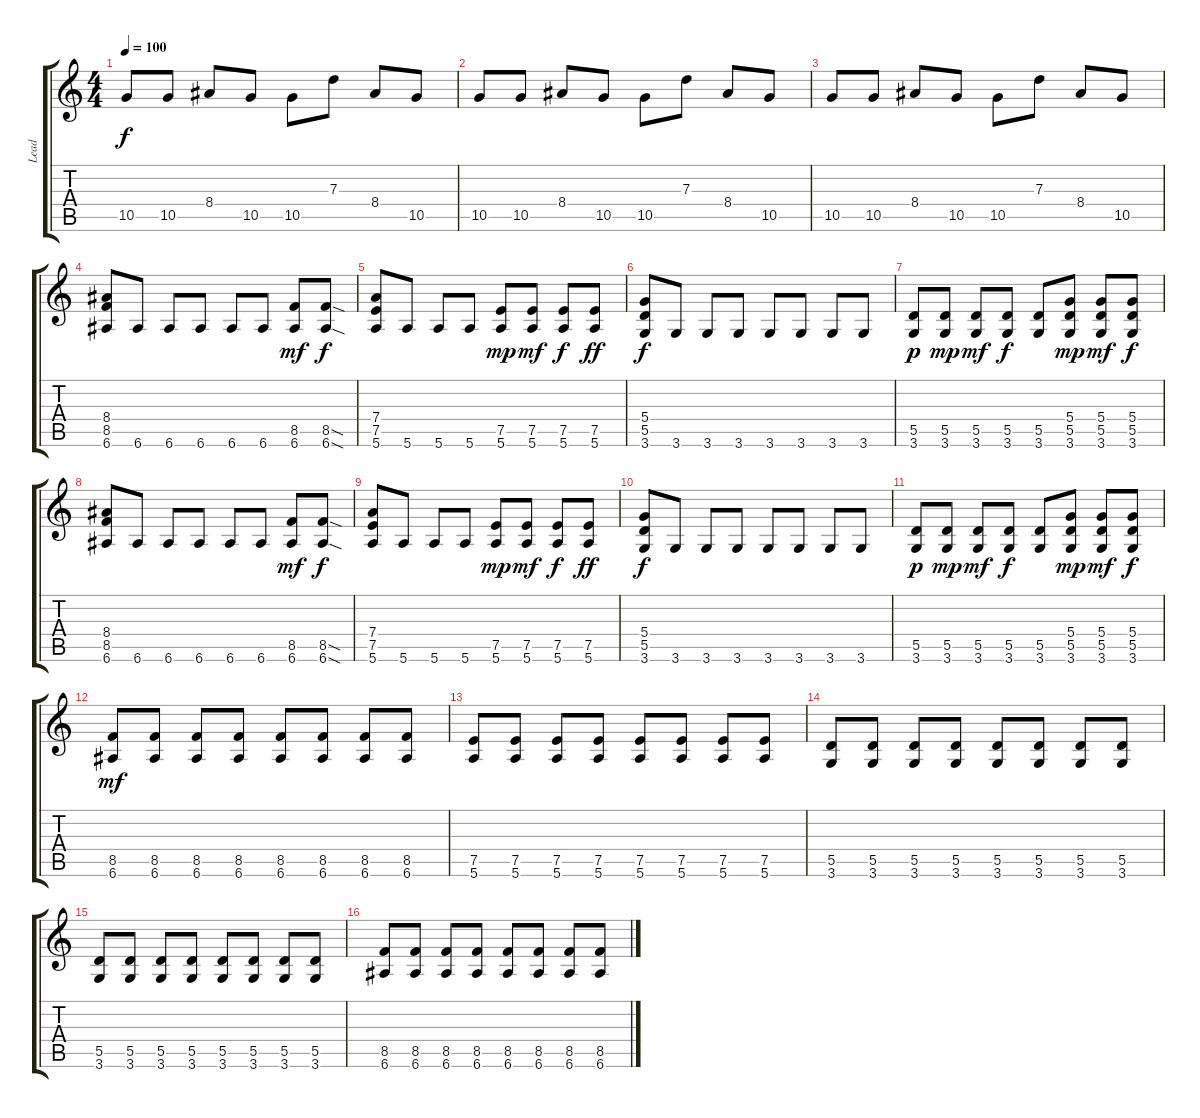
\track ("Lead" "Lead") {instrument distortionguitar}
\staff {score tabs}
\tuning (E4 B3 G3 D3 A2 E2) {hide}
\ts (4 4)
\tempo 100
\clef g2
\ks c
10.5.8{dy f} 10.5.8 8.4.8 10.5.8 10.5.8 7.3.8 8.4.8 10.5.8 |
10.5.8 10.5.8 8.4.8 10.5.8 10.5.8 7.3.8 8.4.8 10.5.8 |
10.5.8 10.5.8 8.4.8 10.5.8 10.5.8 7.3.8 8.4.8 10.5.8 |
(8.4 8.5 6.6).8{instrument overdrivenguitar} 6.6.8 6.6.8 6.6.8 6.6.8 6.6.8 (8.5 6.6).8{dy mf} (8.5{sod} 6.6{sod}).8{dy f} |
(7.4 7.5 5.6).8 5.6.8 5.6.8 5.6.8 (7.5 5.6).8{dy mp} (7.5 5.6).8{dy mf} (7.5 5.6).8{dy f} (7.5 5.6).8{dy ff} |
(5.4 5.5 3.6).8{dy f} 3.6.8 3.6.8 3.6.8 3.6.8 3.6.8 3.6.8 3.6.8 |
(5.5 3.6).8{dy p} (5.5 3.6).8{dy mp} (5.5 3.6).8{dy mf} (5.5 3.6).8{dy f} (5.5 3.6).8 (5.4 5.5 3.6).8{dy mp} (5.4 5.5 3.6).8{dy mf} (5.4 5.5 3.6).8{dy f} |
(8.4 8.5 6.6).8{instrument overdrivenguitar} 6.6.8 6.6.8 6.6.8 6.6.8 6.6.8 (8.5 6.6).8{dy mf} (8.5{sod} 6.6{sod}).8{dy f} |
(7.4 7.5 5.6).8 5.6.8 5.6.8 5.6.8 (7.5 5.6).8{dy mp} (7.5 5.6).8{dy mf} (7.5 5.6).8{dy f} (7.5 5.6).8{dy ff} |
(5.4 5.5 3.6).8{dy f} 3.6.8 3.6.8 3.6.8 3.6.8 3.6.8 3.6.8 3.6.8 |
(5.5 3.6).8{dy p} (5.5 3.6).8{dy mp} (5.5 3.6).8{dy mf} (5.5 3.6).8{dy f} (5.5 3.6).8 (5.4 5.5 3.6).8{dy mp} (5.4 5.5 3.6).8{dy mf} (5.4 5.5 3.6).8{dy f} |
(8.5 6.6).8{dy mf} (8.5 6.6).8 (8.5 6.6).8 (8.5 6.6).8 (8.5 6.6).8 (8.5 6.6).8 (8.5 6.6).8 (8.5 6.6).8 |
(7.5 5.6).8 (7.5 5.6).8 (7.5 5.6).8 (7.5 5.6).8 (7.5 5.6).8 (7.5 5.6).8 (7.5 5.6).8 (7.5 5.6).8 |
(5.5 3.6).8 (5.5 3.6).8 (5.5 3.6).8 (5.5 3.6).8 (5.5 3.6).8 (5.5 3.6).8 (5.5 3.6).8 (5.5 3.6).8 |
(5.5 3.6).8 (5.5 3.6).8 (5.5 3.6).8 (5.5 3.6).8 (5.5 3.6).8 (5.5 3.6).8 (5.5 3.6).8 (5.5 3.6).8 |
(8.5 6.6).8 (8.5 6.6).8 (8.5 6.6).8 (8.5 6.6).8 (8.5 6.6).8 (8.5 6.6).8 (8.5 6.6).8 (8.5 6.6).8
